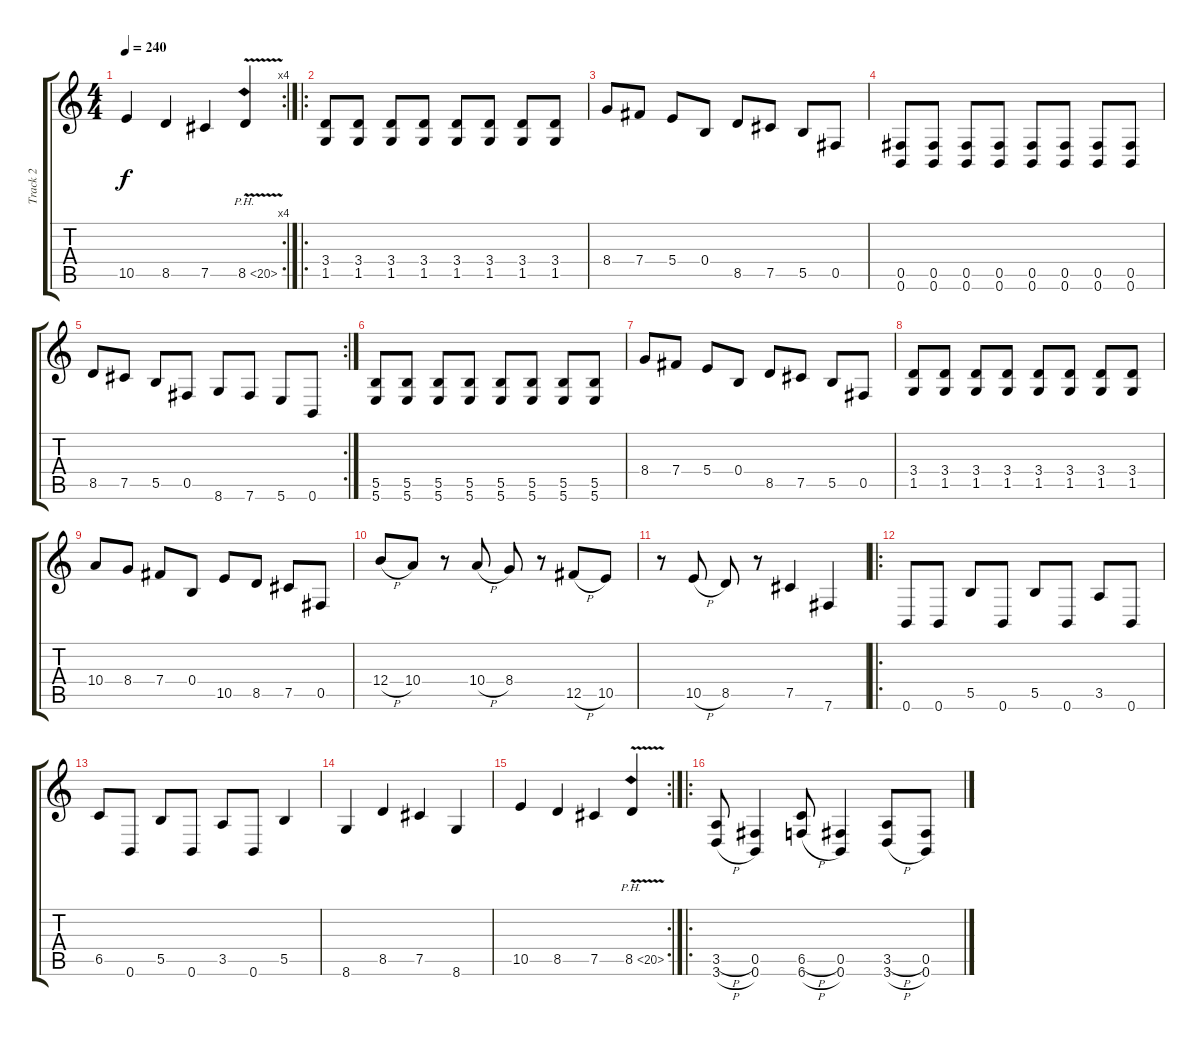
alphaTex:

\track ("Track 2" "Track 2") {instrument distortionguitar}
\staff {score tabs}
\tuning (Db4 Ab3 E3 B2 Gb2 B1) {hide}
\rc 4
\ts (4 4)
\tempo 240
\clef g2
\ks c
10.5.4{dy f} 8.5.4 7.5.4 8.5{ph 12 v}.4 |
\ro
(3.4 1.5).8 (3.4 1.5).8 (3.4 1.5).8 (3.4 1.5).8 (3.4 1.5).8 (3.4 1.5).8 (3.4 1.5).8 (3.4 1.5).8 |
8.4.8 7.4.8 5.4.8 0.4.8 8.5.8 7.5.8 5.5.8 0.5.8 |
(0.5 0.6).8 (0.5 0.6).8 (0.5 0.6).8 (0.5 0.6).8 (0.5 0.6).8 (0.5 0.6).8 (0.5 0.6).8 (0.5 0.6).8 |
\rc 2
8.5.8 7.5.8 5.5.8 0.5.8 8.6.8 7.6.8 5.6.8 0.6.8 |
(5.5 5.6).8 (5.5 5.6).8 (5.5 5.6).8 (5.5 5.6).8 (5.5 5.6).8 (5.5 5.6).8 (5.5 5.6).8 (5.5 5.6).8 |
8.4.8 7.4.8 5.4.8 0.4.8 8.5.8 7.5.8 5.5.8 0.5.8 |
(3.4 1.5).8 (3.4 1.5).8 (3.4 1.5).8 (3.4 1.5).8 (3.4 1.5).8 (3.4 1.5).8 (3.4 1.5).8 (3.4 1.5).8 |
10.4.8 8.4.8 7.4.8 0.4.8 10.5.8 8.5.8 7.5.8 0.5.8 |
12.4{h}.8 10.4.8 r.8 10.4{h}.8 8.4.8 r.8 12.5{h}.8 10.5.8 |
r.8 10.5{h}.8 8.5.8 r.8 7.5.4 7.6.4 |
\ro
0.6.8 0.6.8 5.5.8 0.6.8 5.5.8 0.6.8 3.5.8 0.6.8 |
6.5.8 0.6.8 5.5.8 0.6.8 3.5.8 0.6.8 5.5.4 |
8.6.4 8.5.4 7.5.4 8.6.4 |
\rc 2
10.5.4 8.5.4 7.5.4 8.5{ph 12 v}.4 |
\ro
(3.5{h} 3.6{h}).8 (0.5 0.6).4 (6.5{h} 6.6{h}).8 (0.5 0.6).4 (3.5{h} 3.6{h}).8 (0.5 0.6).8
